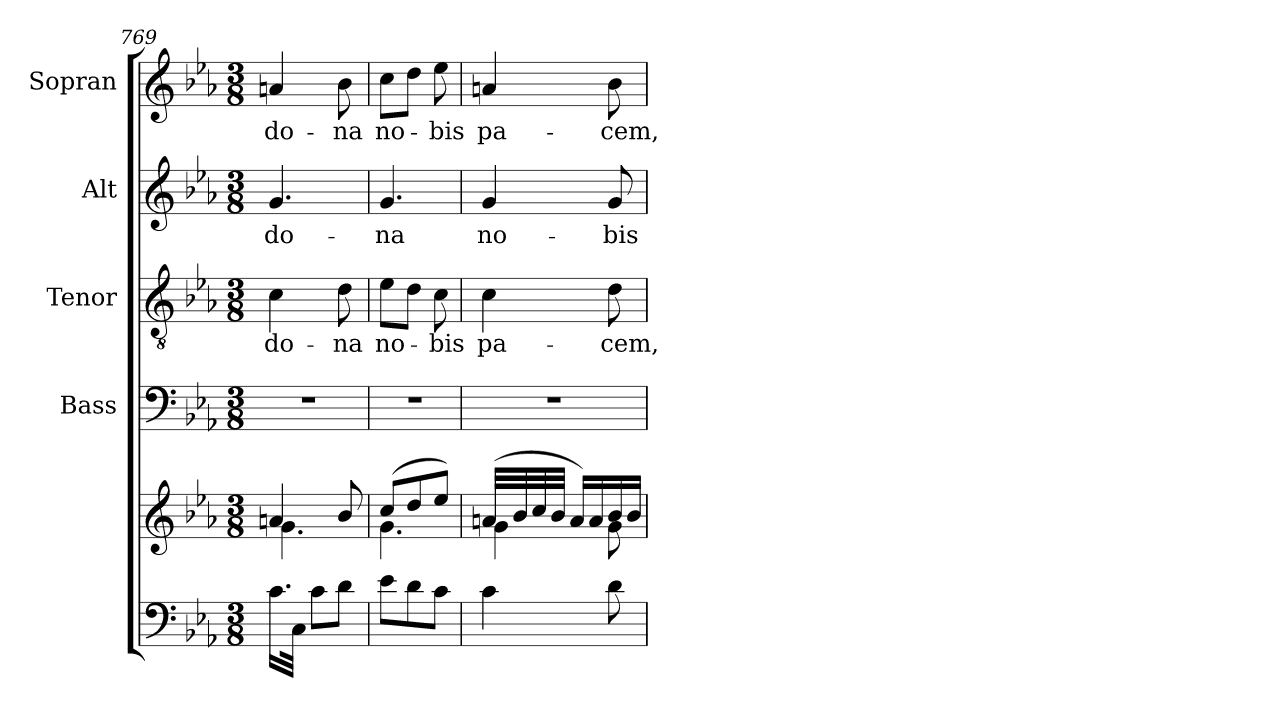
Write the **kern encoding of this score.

**kern	**kern	**kern	**kern	**text	**kern	**text	**kern	**text
*part5	*part5	*part4	*part3	*part3	*part2	*part2	*part1	*part1
*staff6	*staff5	*staff4	*staff3	*staff3	*staff2	*staff2	*staff1	*staff1
*	*	*I"Bass	*I"Tenor	*	*I"Alt	*	*I"Sopran	*
*	*	*I'B.	*I'T.	*	*I'A.	*	*I'S.	*
*clefF4	*clefG2	*clefF4	*clefGv2	*	*clefG2	*	*clefG2	*
*k[b-e-a-]	*k[b-e-a-]	*k[b-e-a-]	*k[b-e-a-]	*	*k[b-e-a-]	*	*k[b-e-a-]	*
*E-:	*E-:	*E-:	*E-:	*	*E-:	*	*E-:	*
*M3/8	*M3/8	*M3/8	*M3/8	*	*M3/8	*	*M3/8	*
=769	=769	=769	=769	=769	=769	=769	=769	=769
*	*^	*	*	*	*	*	*	*
!	!	!	!	!	!LO:LY:b	!	!LO:LY:b	!	!LO:LY:b
16.c\LL	4an/	4.g\	4.r	4c\	do-	4.g/	do-	4an/	do-
32C\JJk	.	.	.	.	.	.	.	.	.
8c\L	.	.	.	.	.	.	.	.	.
!	!	!	!	!	!LO:LY:b	!	!	!	!LO:LY:b
8d\J	8b-/	.	.	8d\	-na	.	.	8b-\	-na
=770	=770	=770	=770	=770	=770	=770	=770	=770	=770
!	!	!	!	!	!LO:LY:b	!	!LO:LY:b	!	!LO:LY:b
8e-\L	(>8cc/L	4.g\	4.r	8e-\L	no-	4.g/	-na	8cc\L	no-
8d\	8dd/	.	.	8d\J	.	.	.	8dd\J	.
!	!	!	!	!	!LO:LY:b	!	!	!	!LO:LY:b
8c\J	8ee-/J)	.	.	8c\	-bis	.	.	8ee-\	-bis
=771	=771	=771	=771	=771	=771	=771	=771	=771	=771
!	!	!	!	!	!LO:LY:b	!	!LO:LY:b	!	!LO:LY:b
4c\	(>32an/LLL	4g\	4.r	4c\	pa-	4g/	no-	4an/	pa-
.	32b-/	.	.	.	.	.	.	.	.
.	32cc/	.	.	.	.	.	.	.	.
.	32b-/JJJ	.	.	.	.	.	.	.	.
.	16a/LL)	.	.	.	.	.	.	.	.
.	16a/	.	.	.	.	.	.	.	.
!	!	!	!	!	!LO:LY:b	!	!LO:LY:b	!	!LO:LY:b
8d\	16b-/	8g\	.	8d\	-cem,	8g/	-bis	8b-\	-cem,
.	16b-/JJ	.	.	.	.	.	.	.	.
*	*v	*v	*	*	*	*	*	*	*
=	=	=	=	=	=	=	=	=
*-	*-	*-	*-	*-	*-	*-	*-	*-
